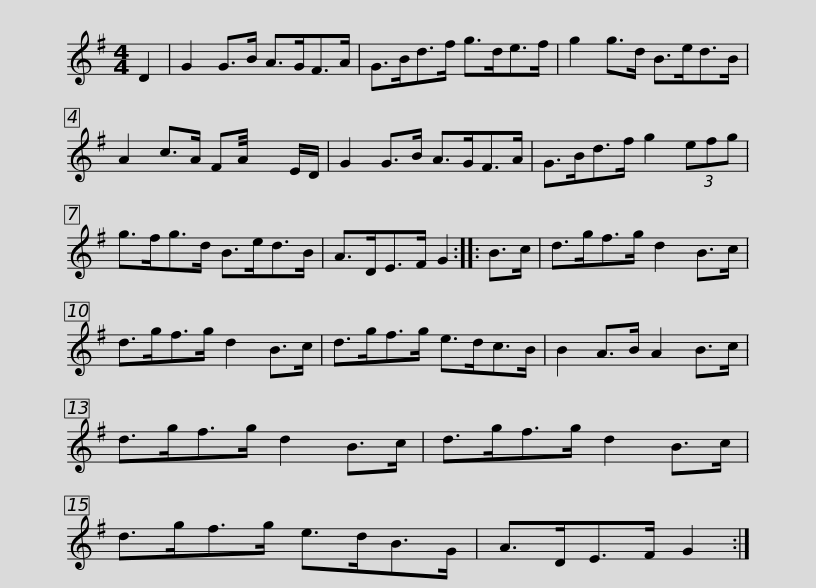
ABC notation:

X:1
L:1/8
M:4/4
I:linebreak $
K:G
V:1 treble
V:1
 D2 | G2 G>B A>GF>A | G>Bd>f g>de>f | g2 g>d B>ed>B | A2 c>A FA/4 x2 E/D/ | %5
 G2 G>B A>GF>A |$ G>Bd>f g2 (3efg | g>fg>d B>ed>B | A>DE>F G2 :: B>c | %10
 d>gf>g d2 B>c | d>gf>g d2 B>c |$ d>gf>g e>dc>B | B2 A>B A2 B>c | d>gf>g d2 B>c | %15
 d>gf>g d2 B>c | d>gf>g e>dB>G |$ A>DE>F G2 :| %18
